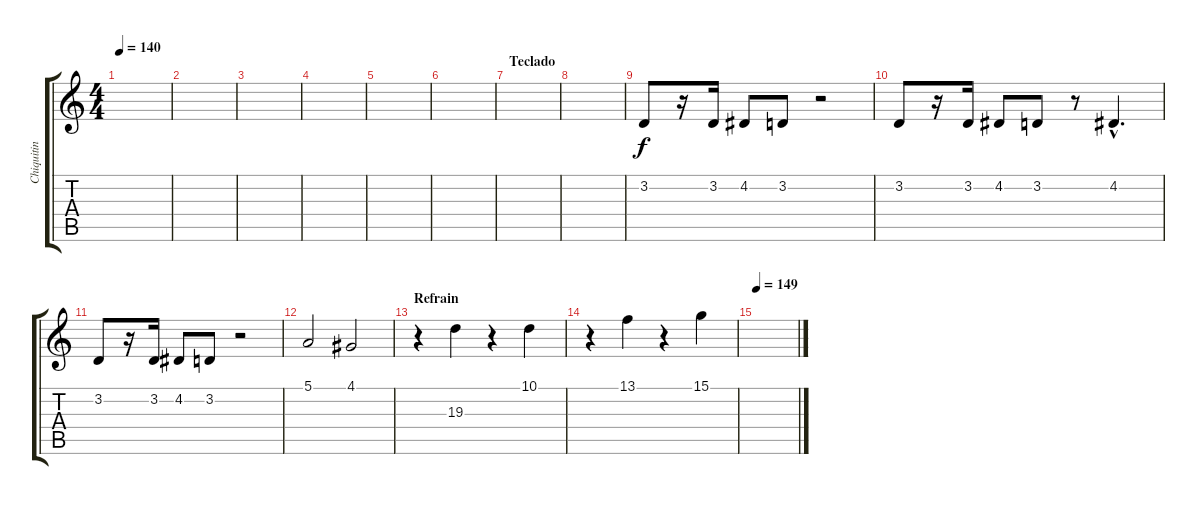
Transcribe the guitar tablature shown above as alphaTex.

\track ("Chiquitin" "Chiquitin") {instrument trumpet}
\staff {score tabs}
\tuning (E4 B3 G3 D3 A2 E2) {hide}
\ts (4 4)
\tempo 140
\clef g2
\ks c
|
|
|
|
|
|
\section ("" "Teclado")
|
|
3.2.8 r.16 3.2.16 4.2.8 3.2.8 r.2 |
3.2.8 r.16 3.2.16 4.2.8 3.2.8 r.8 4.2{hac}.4{d} |
3.2.8 r.16 3.2.16 4.2.8 3.2.8 r.2 |
5.1.2 4.1.2 |
\section ("" "Refrain")
r.4 19.3.4 r.4 10.1.4 |
r.4 13.1.4 r.4 15.1.4 |
\tempo 149
